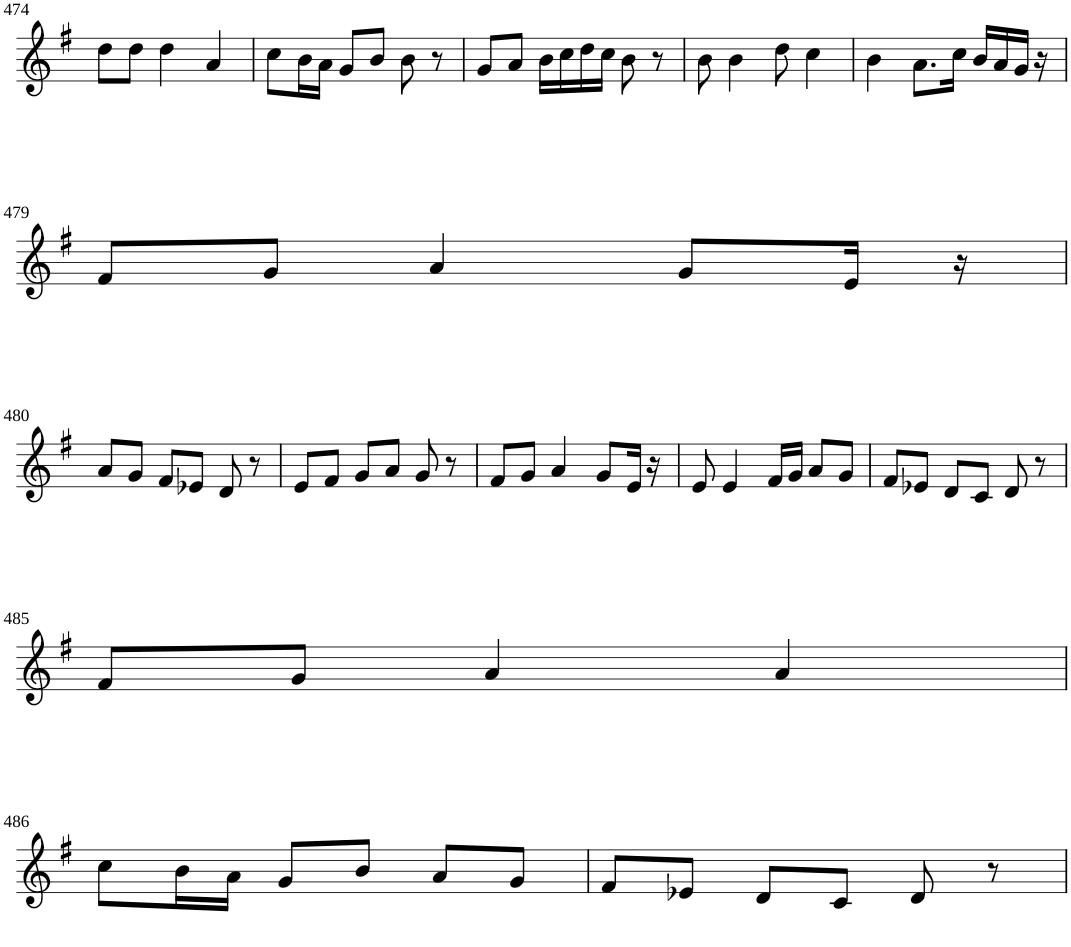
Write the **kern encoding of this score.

**kern
*part1
*staff1
*I"Violin
!!LO:PB:g=z
*clefG2
*k[f#]
*G:
*M3/4
=474
8dd\L
8dd\J
4dd\
4a/
=475
8cc\L
16b\L
16a\JJ
8g/L
8b/J
8b\
8r
=476
8g/L
8a/J
16b\LL
16cc\
16dd\
16cc\JJ
8b\
8r
=477
8b\
4b\
8dd\
4cc\
=478
4b\
8.a\L
16cc\Jk
16b/LL
16a/
16g/JJ
16r
!!LO:LB:g=z
=479
8f#/L
8g/J
4a/
8g/L
16e/Jk
16r
!!LO:LB:g=z
=480
8a/L
8g/J
8f#/L
8e-X/J
8d/
8r
=481
8e/L
8f#/J
8g/L
8a/J
8g/
8r
=482
8f#/L
8g/J
4a/
8g/L
16e/Jk
16r
=483
8e/
4e/
16f#/LL
16g/JJ
8a/L
8g/J
=484
8f#/L
8e-X/J
8d/L
8c/J
8d/
8r
!!LO:LB:g=z
=485
8f#/L
8g/J
4a/
4a/
!!LO:LB:g=z
=486
8cc\L
16b\L
16a\JJ
8g/L
8b/J
8a/L
8g/J
=487
8f#/L
8e-X/J
8d/L
8c/J
8d/
8r
=
*-
